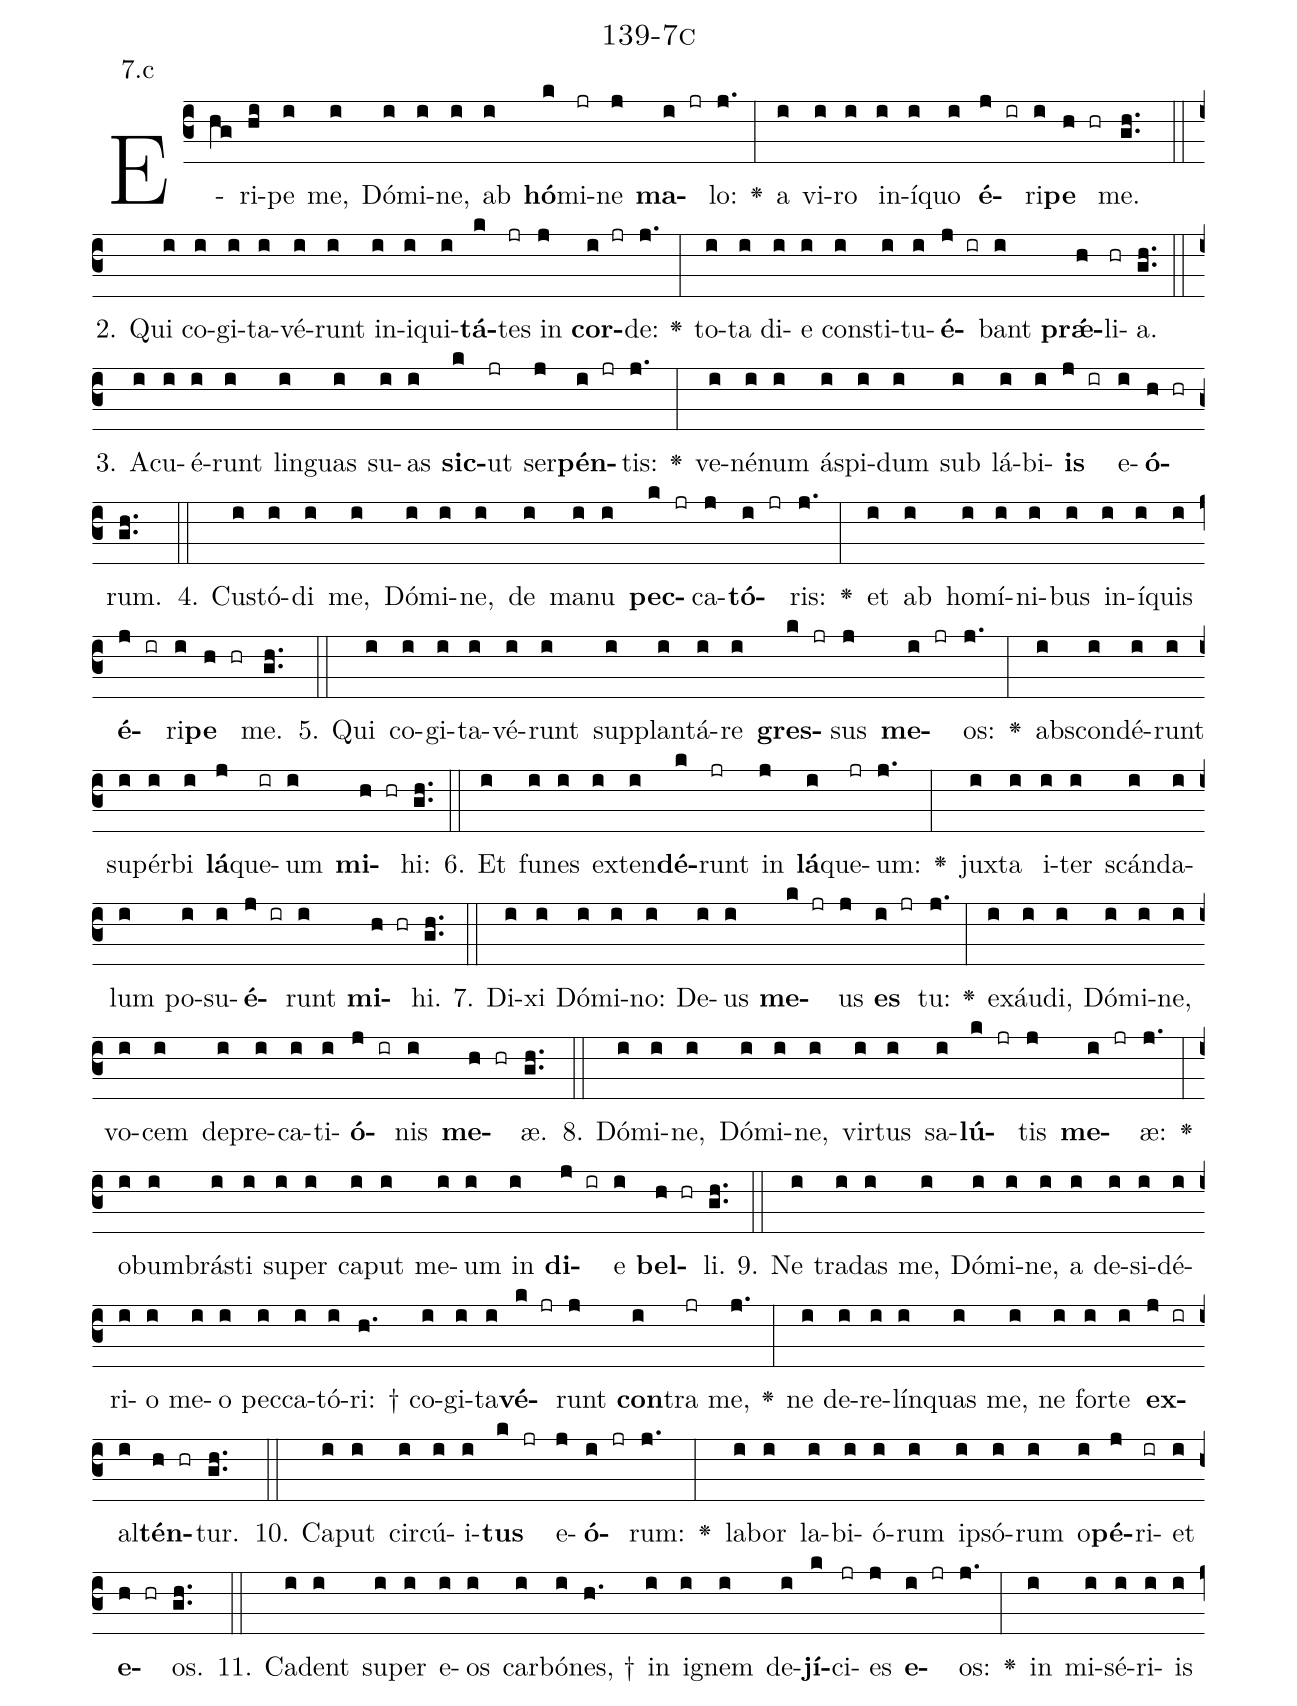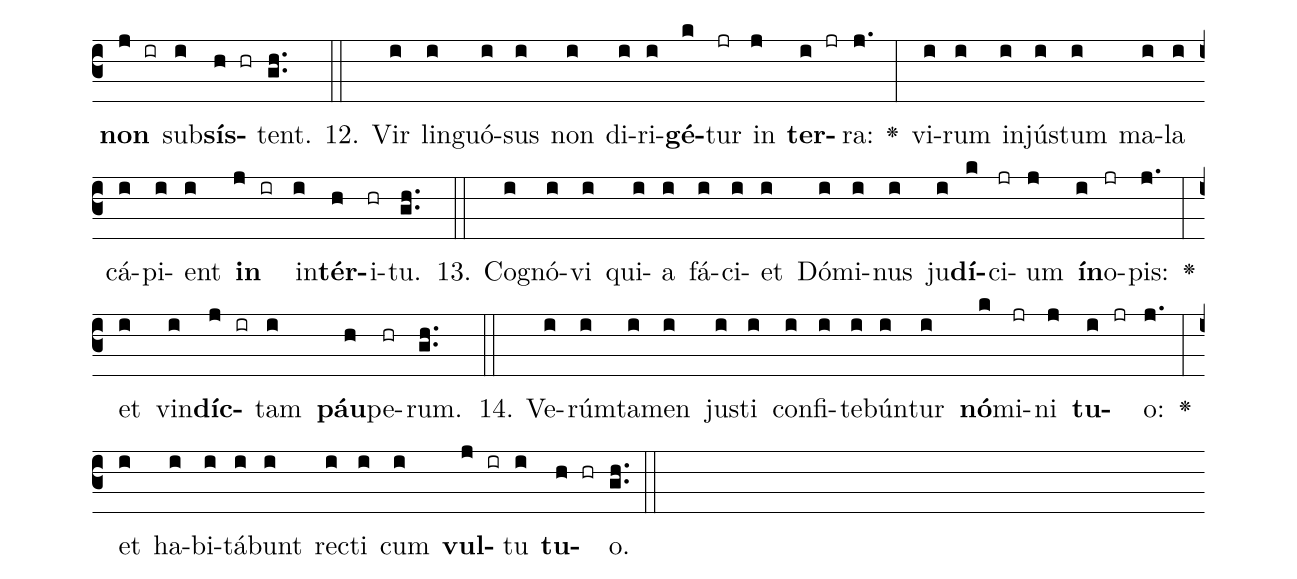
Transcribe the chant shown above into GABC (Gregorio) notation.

name: 139-7c;
annotation: 7.c;
%%
(c3)E(hg)ri(hi)pe(i) me,(i) Dó(i)mi(i)ne,(i) ab(i) <b>hó</b>(k)mi(jr)ne(j) <b>ma</b>(i jr)lo:(j.) <v>\greheightstar</v>(:) a(i) vi(i)ro(i) in(i)í(i)quo(i) <b>é</b>(j ir)ri(i)<b>pe</b>(h hr) me.(gh..) (::)
2. Qui(i) co(i)gi(i)ta(i)vé(i)runt(i) in(i)i(i)qui(i)<b>tá</b>(k)tes(jr) in(j) <b>cor</b>(i jr)de:(j.) <v>\greheightstar</v>(:) to(i)ta(i) di(i)e(i) con(i)sti(i)tu(i)<b>é</b>(j ir)bant(i) <b>prǽ</b>(h)li(hr)a.(gh..) (::)
3. A(i)cu(i)é(i)runt(i) lin(i)guas(i) su(i)as(i) <b>sic</b>(k)ut(jr) ser(j)<b>pén</b>(i jr)tis:(j.) <v>\greheightstar</v>(:) ve(i)né(i)num(i) ás(i)pi(i)dum(i) sub(i) lá(i)bi(i)<b>is</b>(j ir) e(i)<b>ó</b>(h hr)rum.(gh..) (::)
4. Cus(i)tó(i)di(i) me,(i) Dó(i)mi(i)ne,(i) de(i) ma(i)nu(i) <b>pec</b>(k jr)ca(j)<b>tó</b>(i jr)ris:(j.) <v>\greheightstar</v>(:) et(i) ab(i) ho(i)mí(i)ni(i)bus(i) in(i)í(i)quis(i) <b>é</b>(j ir)ri(i)<b>pe</b>(h hr) me.(gh..) (::)
5. Qui(i) co(i)gi(i)ta(i)vé(i)runt(i) sup(i)plan(i)tá(i)re(i) <b>gres</b>(k jr)sus(j) <b>me</b>(i jr)os:(j.) <v>\greheightstar</v>(:) abs(i)con(i)dé(i)runt(i) su(i)pér(i)bi(i) <b>lá</b>(j)que(ir)um(i) <b>mi</b>(h hr)hi:(gh..) (::)
6. Et(i) fu(i)nes(i) ex(i)ten(i)<b>dé</b>(k)runt(jr) in(j) <b>lá</b>(i)que(jr)um:(j.) <v>\greheightstar</v>(:) jux(i)ta(i) i(i)ter(i) scán(i)da(i)lum(i) po(i)su(i)<b>é</b>(j ir)runt(i) <b>mi</b>(h hr)hi.(gh..) (::)
7. Di(i)xi(i) Dó(i)mi(i)no:(i) De(i)us(i) <b>me</b>(k jr)us(j) <b>es</b>(i jr) tu:(j.) <v>\greheightstar</v>(:) ex(i)áu(i)di,(i) Dó(i)mi(i)ne,(i) vo(i)cem(i) de(i)pre(i)ca(i)ti(i)<b>ó</b>(j ir)nis(i) <b>me</b>(h hr)æ.(gh..) (::)
8. Dó(i)mi(i)ne,(i) Dó(i)mi(i)ne,(i) vir(i)tus(i) sa(i)<b>lú</b>(k jr)tis(j) <b>me</b>(i jr)æ:(j.) <v>\greheightstar</v>(:) ob(i)um(i)brás(i)ti(i) su(i)per(i) ca(i)put(i) me(i)um(i) in(i) <b>di</b>(j ir)e(i) <b>bel</b>(h hr)li.(gh..) (::)
9. Ne(i) tra(i)das(i) me,(i) Dó(i)mi(i)ne,(i) a(i) de(i)si(i)dé(i)ri(i)o(i) me(i)o(i) pec(i)ca(i)tó(i)ri: †(h.) co(i)gi(i)ta(i)<b>vé</b>(k jr)runt(j) <b>con</b>(i)tra(jr) me,(j.) <v>\greheightstar</v>(:) ne(i) de(i)re(i)lín(i)quas(i) me,(i) ne(i) for(i)te(i) <b>ex</b>(j ir)al(i)<b>tén</b>(h hr)tur.(gh..) (::)
10. Ca(i)put(i) cir(i)cú(i)i(i)<b>tus</b>(k jr) e(j)<b>ó</b>(i jr)rum:(j.) <v>\greheightstar</v>(:) la(i)bor(i) la(i)bi(i)ó(i)rum(i) ip(i)só(i)rum(i) o(i)<b>pé</b>(j)ri(ir)et(i) <b>e</b>(h hr)os.(gh..) (::)
11. Ca(i)dent(i) su(i)per(i) e(i)os(i) car(i)bó(i)nes, †(h.) in(i) i(i)gnem(i) de(i)<b>jí</b>(k)ci(jr)es(j) <b>e</b>(i jr)os:(j.) <v>\greheightstar</v>(:) in(i) mi(i)sé(i)ri(i)is(i) <b>non</b>(j ir) sub(i)<b>sís</b>(h hr)tent.(gh..) (::)
12. Vir(i) lin(i)guó(i)sus(i) non(i) di(i)ri(i)<b>gé</b>(k)tur(jr) in(j) <b>ter</b>(i jr)ra:(j.) <v>\greheightstar</v>(:) vi(i)rum(i) in(i)jús(i)tum(i) ma(i)la(i) cá(i)pi(i)ent(i) <b>in</b>(j ir) in(i)<b>tér</b>(h)i(hr)tu.(gh..) (::)
13. Co(i)gnó(i)vi(i) qui(i)a(i) fá(i)ci(i)et(i) Dó(i)mi(i)nus(i) ju(i)<b>dí</b>(k)ci(jr)um(j) <b>ín</b>(i)o(jr)pis:(j.) <v>\greheightstar</v>(:) et(i) vin(i)<b>díc</b>(j ir)tam(i) <b>páu</b>(h)pe(hr)rum.(gh..) (::)
14. Ve(i)rúm(i)ta(i)men(i) jus(i)ti(i) con(i)fi(i)te(i)bún(i)tur(i) <b>nó</b>(k)mi(jr)ni(j) <b>tu</b>(i jr)o:(j.) <v>\greheightstar</v>(:) et(i) ha(i)bi(i)tá(i)bunt(i) rec(i)ti(i) cum(i) <b>vul</b>(j ir)tu(i) <b>tu</b>(h hr)o.(gh..) (::)
